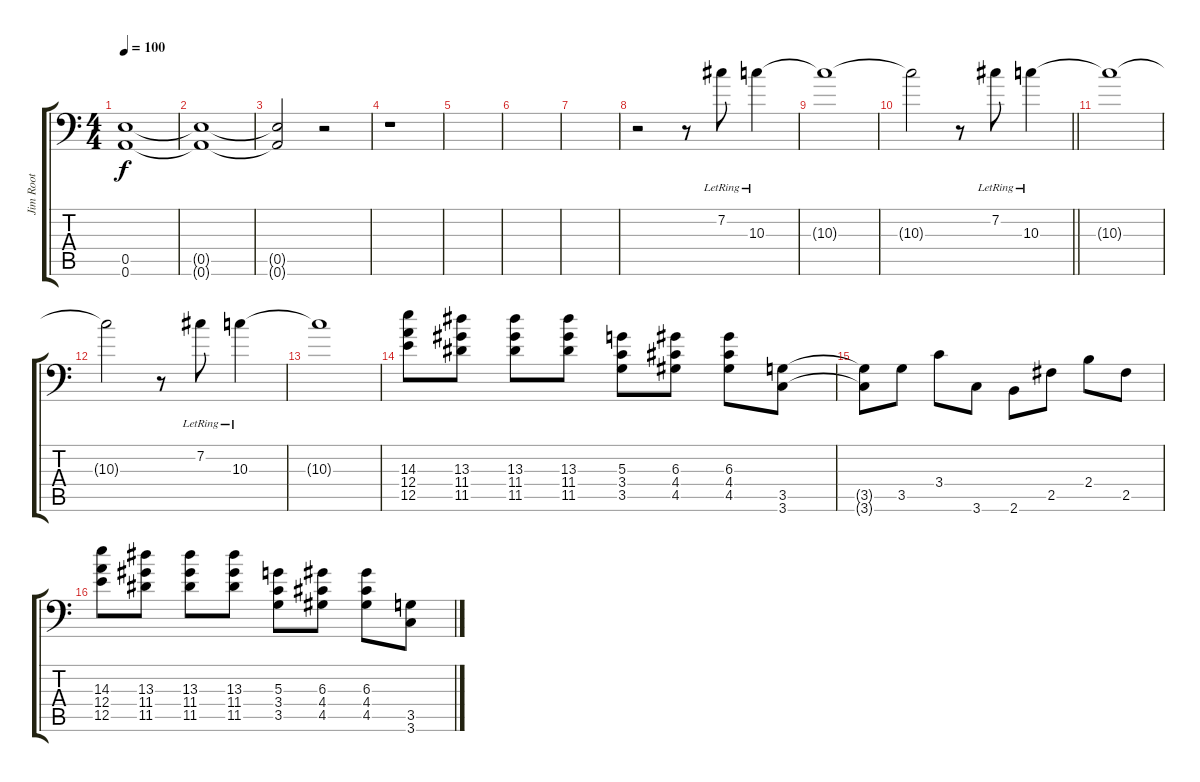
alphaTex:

\track ("Jim Root" "Jim Root") {instrument distortionguitar}
\staff {score tabs}
\tuning (B3 Gb3 D3 A2 E2 A1) {hide}
\ts (4 4)
\tempo 100
\clef f4
\ks c
(0.5 0.6).1{dy f} |
(0.5{t} 0.6{t}).1 |
(0.5{t} 0.6{t}).2 r.2 |
r.1 |
|
|
|
r.2 r.8 7.2{lr}.8 10.3{lr}.4 |
10.3{t}.1 |
\barLineRight lightlight
10.3{t}.2 r.8 7.2{lr}.8 10.3{lr}.4 |
10.3{t}.1 |
10.3{t}.2 r.8 7.2{lr}.8 10.3{lr}.4 |
10.3{t}.1 |
(14.3 12.4 12.5).8 (13.3 11.4 11.5).8 (13.3 11.4 11.5).8 (13.3 11.4 11.5).8 (5.3 3.4 3.5).8 (6.3 4.4 4.5).8 (6.3 4.4 4.5).8 (3.5 3.6).8 |
(3.5{t} 3.6{t}).8 3.5.8 3.4.8 3.6.8 2.6.8 2.5.8 2.4.8 2.5.8 |
(14.3 12.4 12.5).8 (13.3 11.4 11.5).8 (13.3 11.4 11.5).8 (13.3 11.4 11.5).8 (5.3 3.4 3.5).8 (6.3 4.4 4.5).8 (6.3 4.4 4.5).8 (3.5 3.6).8
